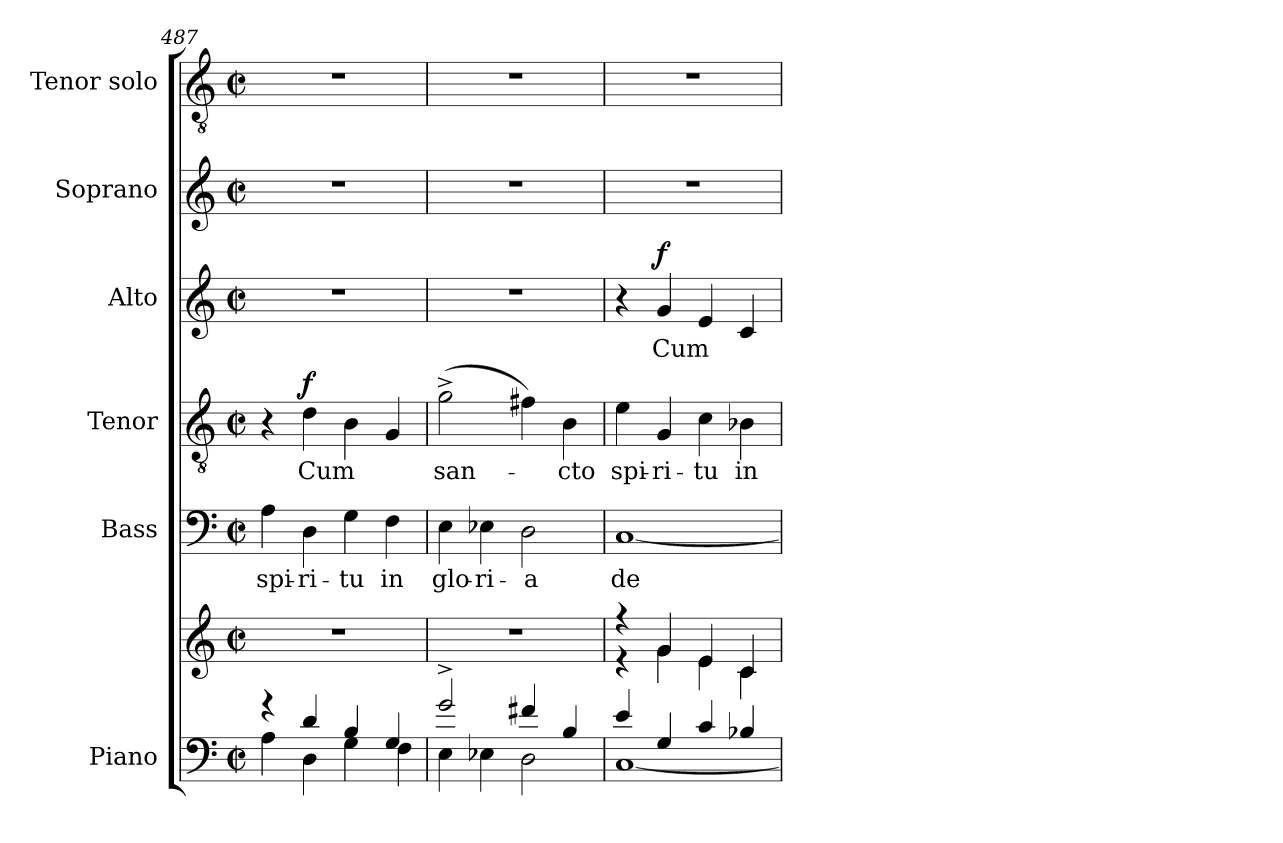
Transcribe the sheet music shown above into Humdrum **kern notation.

**kern	**kern	**kern	**text	**kern	**text	**dynam	**kern	**text	**dynam	**kern	**kern
*part6	*part6	*part5	*part5	*part4	*part4	*part4	*part3	*part3	*part3	*part2	*part1
*staff7	*staff6	*staff5	*staff5	*staff4	*staff4	*staff4	*staff3	*staff3	*staff3	*staff2	*staff1
*I"Piano	*	*I"Bass	*	*I"Tenor	*	*	*I"Alto	*	*	*I"Soprano	*I"Tenor solo
*I'Pno.	*	*I'B.	*	*I'T.	*	*	*I'A.	*	*	*I'S.	*I'T.s
*clefF4	*clefG2	*clefF4	*	*clefGv2	*	*	*clefG2	*	*	*clefG2	*clefGv2
*k[]	*k[]	*k[]	*	*k[]	*	*	*k[]	*	*	*k[]	*k[]
*M2/2	*M2/2	*M2/2	*	*M2/2	*	*	*M2/2	*	*	*M2/2	*M2/2
*met(c|)	*met(c|)	*met(c|)	*	*met(c|)	*	*	*met(c|)	*	*	*met(c|)	*met(c|)
=487	=487	=487	=487	=487	=487	=487	=487	=487	=487	=487	=487
*^	*	*	*	*	*	*	*	*	*	*	*
!	!	!	!	!LO:LY:b	!	!	!	!	!	!	!	!
4r	4A\	1r	4A\	spi-	4r	.	.	1r	.	.	1r	1r
!	!	!	!	!LO:LY:b	!	!LO:LY:b	!LO:DY:a	!	!	!	!	!
4d/	4D\	.	4D\	-ri-	4d\	Cum	f	.	.	.	.	.
!	!	!	!	!LO:LY:b	!	!	!	!	!	!	!	!
4B/	4G\	.	4G\	-tu	4B\	.	.	.	.	.	.	.
!	!	!	!	!LO:LY:b	!	!	!	!	!	!	!	!
4G/	4F\	.	4F\	in	4G/	.	.	.	.	.	.	.
=488	=488	=488	=488	=488	=488	=488	=488	=488	=488	=488	=488	=488
!	!	!	!	!LO:LY:b	!	!LO:LY:b	!	!	!	!	!	!
2g^/	4E\	1r	4E\	glo-	(>2g^\	san-	.	1r	.	.	1r	1r
!	!	!	!	!LO:LY:b	!	!	!	!	!	!	!	!
.	4E-X\	.	4E-X\	-ri-	.	.	.	.	.	.	.	.
!	!	!	!	!LO:LY:b	!	!	!	!	!	!	!	!
4f#X/	2D\	.	2D\	-a	4f#X\)	.	.	.	.	.	.	.
!	!	!	!	!	!	!LO:LY:b	!	!	!	!	!	!
4B/	.	.	.	.	4B\	-cto	.	.	.	.	.	.
=489	=489	=489	=489	=489	=489	=489	=489	=489	=489	=489	=489	=489
*	*	*^	*	*	*	*	*	*	*	*	*	*
!	!	!	!	!	!LO:LY:b	!	!LO:LY:b	!	!	!	!	!	!
4e/	[1C	4r	4r	[1C	de-	4e\	spi-	.	4r	.	.	1r	1r
!	!	!	!	!	!	!	!LO:LY:b	!	!	!LO:LY:b	!LO:DY:a	!	!
4G/	.	4g/	4g\	.	.	4G/	-ri-	.	4g/	Cum	f	.	.
!	!	!	!	!	!	!	!LO:LY:b	!	!	!	!	!	!
4c/	.	4e/	4e\	.	.	4c\	-tu	.	4e/	.	.	.	.
!	!	!	!	!	!	!	!LO:LY:b	!	!	!	!	!	!
4B-X/	.	4c/	4c\	.	.	4B-X\	in	.	4c/	.	.	.	.
*v	*v	*	*	*	*	*	*	*	*	*	*	*	*
*	*v	*v	*	*	*	*	*	*	*	*	*	*
=	=	=	=	=	=	=	=	=	=	=	=
*-	*-	*-	*-	*-	*-	*-	*-	*-	*-	*-	*-
